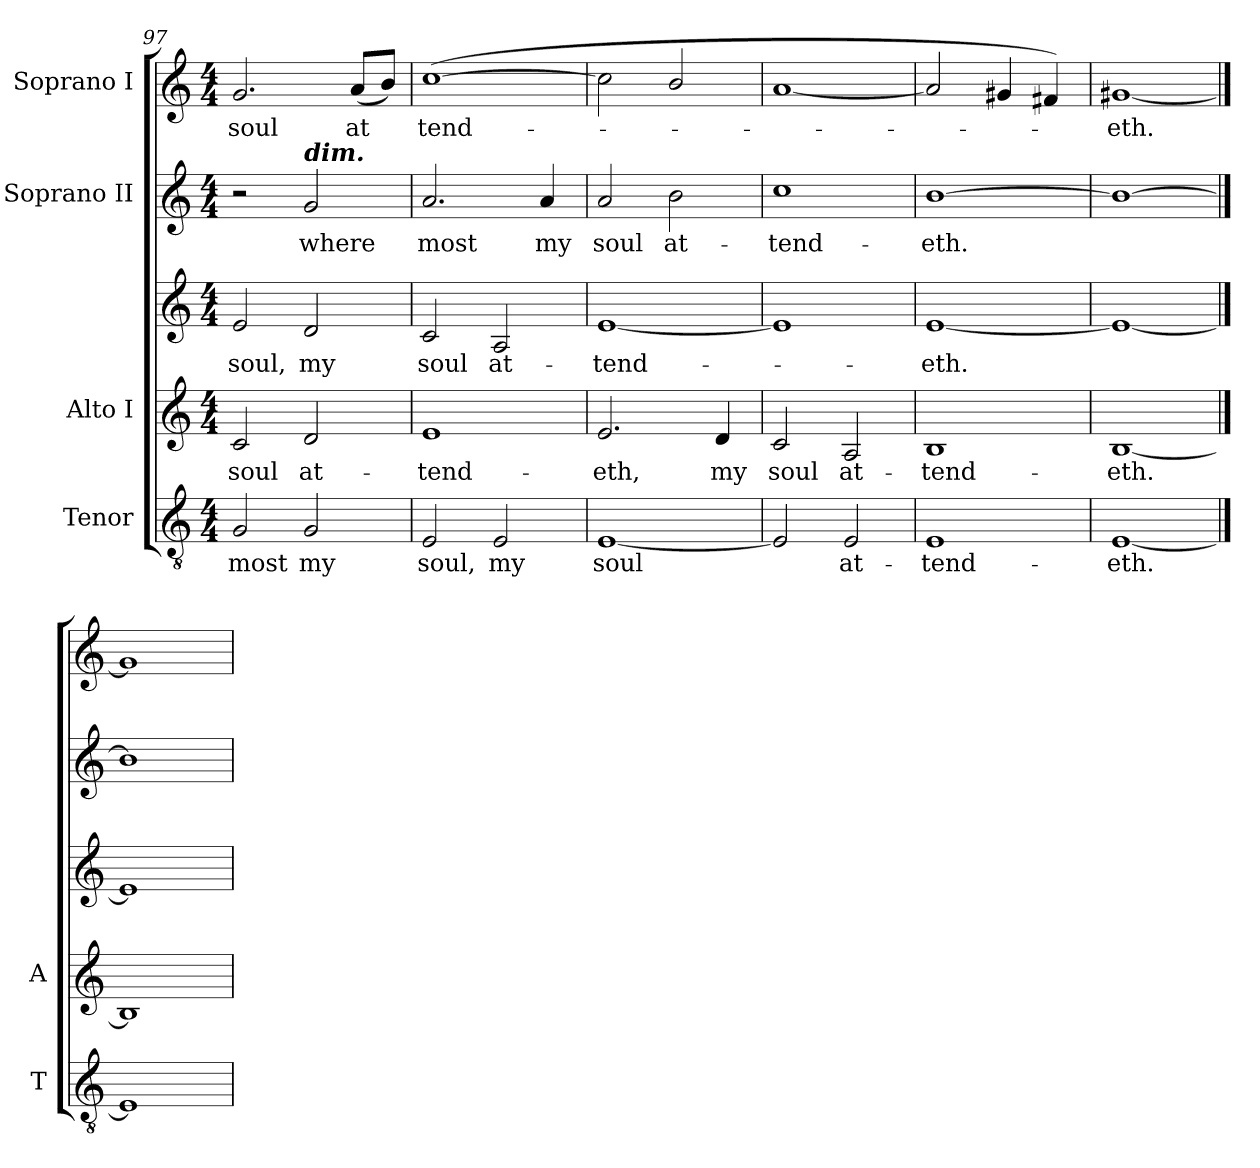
**kern	**text	**kern	**text	**kern	**text	**kern	**text	**kern	**text
*part4	*part4	*part3	*part3	*part3	*part3	*part2	*part2	*part1	*part1
*staff5	*staff5	*staff4	*staff4	*staff3	*staff3	*staff2	*staff2	*staff1	*staff1
*I"Tenor	*	*I"Alto I	*	*	*	*I"Soprano II	*	*I"Soprano I	*
*I'T	*	*I'A	*	*	*	*	*	*	*
*clefGv2	*	*clefG2	*	*clefG2	*	*clefG2	*	*clefG2	*
*k[]	*	*k[]	*	*k[]	*	*k[]	*	*k[]	*
*C:	*	*C:	*	*C:	*	*C:	*	*C:	*
*M4/4	*	*M4/4	*	*M4/4	*	*M4/4	*	*M4/4	*
=97	=97	=97	=97	=97	=97	=97	=97	=97	=97
!	!LO:LY:b	!	!LO:LY:b	!	!LO:LY:b	!	!	!	!LO:LY:b
2G	most	2c	soul	2e	soul,	2r	.	2.g	soul
!	!	!	!	!	!	!LO:TX:a:Bi:t=dim.	!	!	!
!	!LO:LY:b	!	!LO:LY:b	!	!LO:LY:b	!	!LO:LY:b	!	!
2G	my	2d	at-	2d	my	2g	where	.	.
!	!	!	!	!	!	!	!	!	!LO:LY:b
.	.	.	.	.	.	.	.	(<8aL	at
.	.	.	.	.	.	.	.	8bJ)	.
=98	=98	=98	=98	=98	=98	=98	=98	=98	=98
!	!LO:LY:b	!	!LO:LY:b	!	!LO:LY:b	!	!LO:LY:b	!	!LO:LY:b
2E	soul,	1e	-tend-	2c	-soul	2.a	most	(<[1cc	tend-
!	!LO:LY:b	!	!	!	!LO:LY:b	!	!	!	!
2E	my	.	.	2A	at-	.	.	.	.
!	!	!	!	!	!	!	!LO:LY:b	!	!
.	.	.	.	.	.	4a	my	.	.
=99	=99	=99	=99	=99	=99	=99	=99	=99	=99
!	!LO:LY:b	!	!LO:LY:b	!	!LO:LY:b	!	!LO:LY:b	!	!
[1E	soul	2.e	eth,	[1e	-tend-	2a	soul	2cc]	.
!	!	!	!	!	!	!	!LO:LY:b	!	!
.	.	.	.	.	.	2b	at-	2b/	.
!	!	!	!LO:LY:b	!	!	!	!	!	!
.	.	4d	my	.	.	.	.	.	.
=100	=100	=100	=100	=100	=100	=100	=100	=100	=100
!	!	!	!LO:LY:b	!	!	!	!LO:LY:b	!	!
2E]	.	2c	soul	1e]	.	1cc	-tend-	[1a	.
!	!LO:LY:b	!	!LO:LY:b	!	!	!	!	!	!
2E	at-	2A	at-	.	.	.	.	.	.
=101	=101	=101	=101	=101	=101	=101	=101	=101	=101
!	!LO:LY:b	!	!LO:LY:b	!	!LO:LY:b	!	!LO:LY:b	!	!
1E	-tend-	1B	tend-	[1e	-eth.	[1b	-eth.	2a]	.
.	.	.	.	.	.	.	.	4g#X	.
.	.	.	.	.	.	.	.	4f#X)	.
=102	=102	=102	=102	=102	=102	=102	=102	=102	=102
!	!LO:LY:b	!	!LO:LY:b	!	!	!	!	!	!LO:LY:b
[1E	-eth.	[1B	-eth.	1e_	.	1b_	.	[1g#X	eth.
==103	==103	==103	==103	==103	==103	==103	==103	==103	==103
1E]	.	1B]	.	1e]	.	1b]	.	1g#]	.
=	=	=	=	=	=	=	=	=	=
*-	*-	*-	*-	*-	*-	*-	*-	*-	*-
